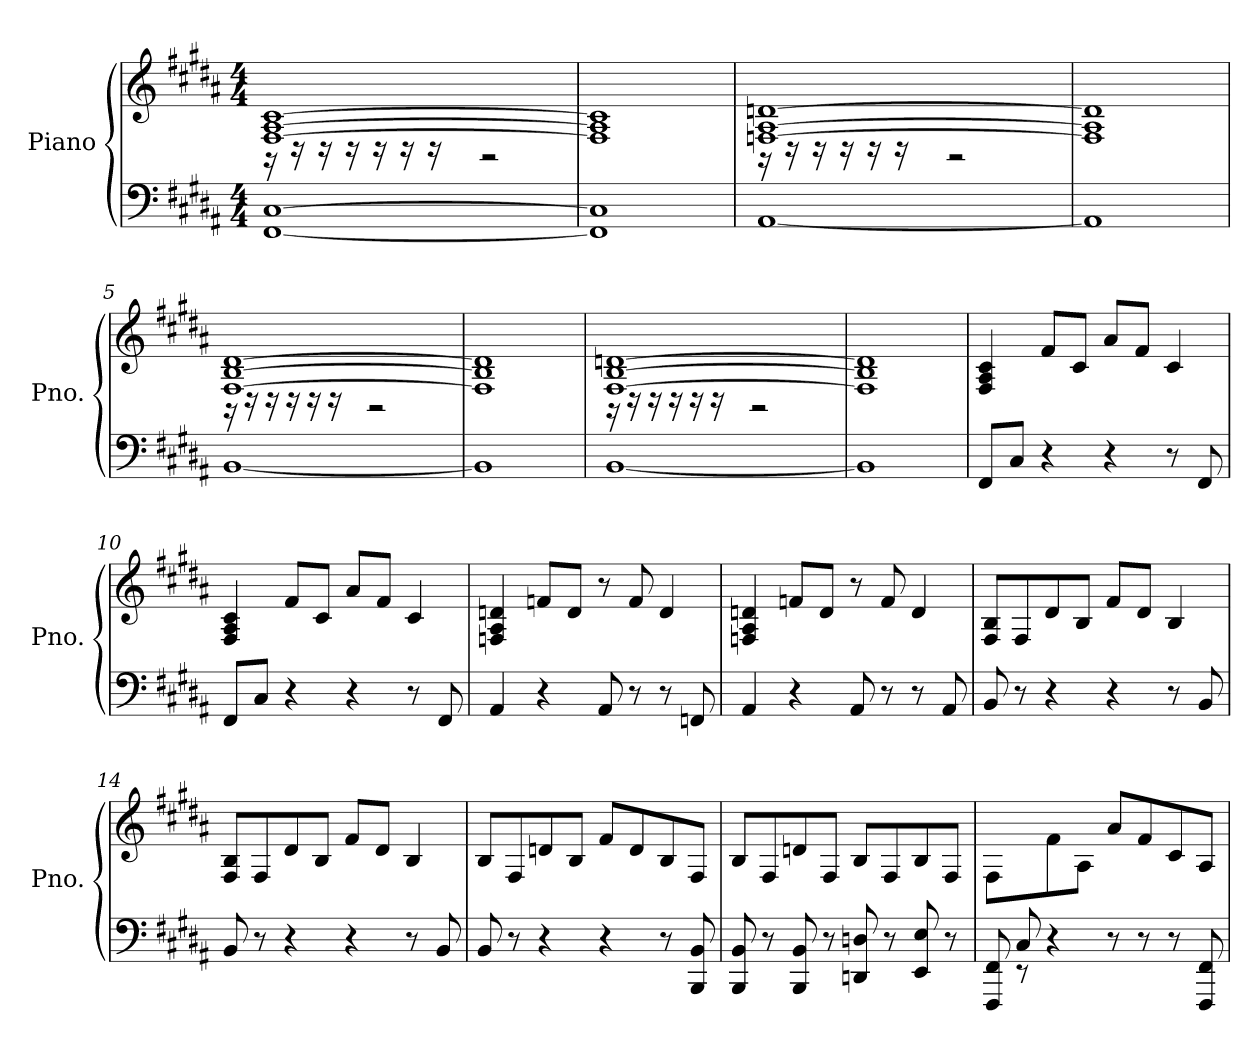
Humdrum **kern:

**kern	**kern
*part1	*part1
*staff2	*staff1
*I"Piano	*
*I'Pno.	*
*clefF4	*clefG2
*k[f#c#g#d#a#]	*k[f#c#g#d#a#]
*M4/4	*M4/4
*MM90	*MM90
=1	=1
*	*^
[1FF# [1C#	[1F# [1A# [1c#	16r
.	.	16r
.	.	16r
.	.	16r
.	.	16r
.	.	16r
.	.	16r
.	.	16ryy
.	.	2r
*	*v	*v
=2	=2
1FF#] 1C#]	1F#] 1A#] 1c#]
=3	=3
*	*^
[1AA#	[1Fn [1A# [1dn	16r
.	.	16r
.	.	16r
.	.	16r
.	.	16r
.	.	16r
.	.	16ryy
.	.	2r
.	.	16ryy
*	*v	*v
=4	=4
1AA#]	1F] 1A#] 1d]
=5	=5
*	*^
[1BB	[1F# [1B [1d#	16r
.	.	16r
.	.	16r
.	.	16r
.	.	16r
.	.	16r
.	.	16ryy
.	.	2r
.	.	16ryy
*	*v	*v
=6	=6
1BB]	1F#] 1B] 1d#]
=7	=7
*	*^
[1BB	[1F# [1B [1dn	16r
.	.	16r
.	.	16r
.	.	16r
.	.	16r
.	.	16r
.	.	16ryy
.	.	2r
.	.	16ryy
*	*v	*v
=8	=8
1BB]	1F#] 1B] 1d]
=9	=9
8FF#/L	4F#/ 4A#/ 4c#/
8C#/J	.
4r	8f#/L
.	8c#/J
4r	8a#/L
.	8f#/J
8r	4c#/
8FF#/	.
=10	=10
8FF#/L	4F#/ 4A#/ 4c#/
8C#/J	.
4r	8f#/L
.	8c#/J
4r	8a#/L
.	8f#/J
8r	4c#/
8FF#/	.
=11	=11
4AA#/	4Fn/ 4A#/ 4dn/
4r	8fn/L
.	8d/J
8AA#/	8r
8r	8f/
8r	4d/
8FFn/	.
=12	=12
4AA#/	4Fn/ 4A#/ 4dn/
4r	8fn/L
.	8d/J
8AA#/	8r
8r	8f/
8r	4d/
8AA#/	.
=13	=13
8BB/	8F#/ 8B/L
8r	8F#/
4r	8d#/
.	8B/J
4r	8f#/L
.	8d#/J
8r	4B/
8BB/	.
=14	=14
8BB/	8F#/ 8B/L
8r	8F#/
4r	8d#/
.	8B/J
4r	8f#/L
.	8d#/J
8r	4B/
8BB/	.
=15	=15
8BB/	8B/L
8r	8F#/
4r	8dn/
.	8B/J
4r	8f#/L
.	8d/
8r	8B/
8BBB/ 8BB/	8F#/J
=16	=16
8BBB/ 8BB/	8B/L
8r	8F#/
8BBB/ 8BB/	8dn/
8r	8F#/J
8DDn/ 8Dn/	8B/L
8r	8F#/
8EE/ 8E/	8B/
8r	8F#/J
=17	=17
*^	*
8ryy	8FFF#/ 8FF#/	8F#\L
8C#/	8r	8ryy
2.ryy	4r	8f#\
.	.	8A#\J
.	8r	8a#/L
.	8r	8f#/
.	8r	8c#/
.	8FFF#/ 8FF#/	8A#/J
*v	*v	*
=	=
*-	*-
